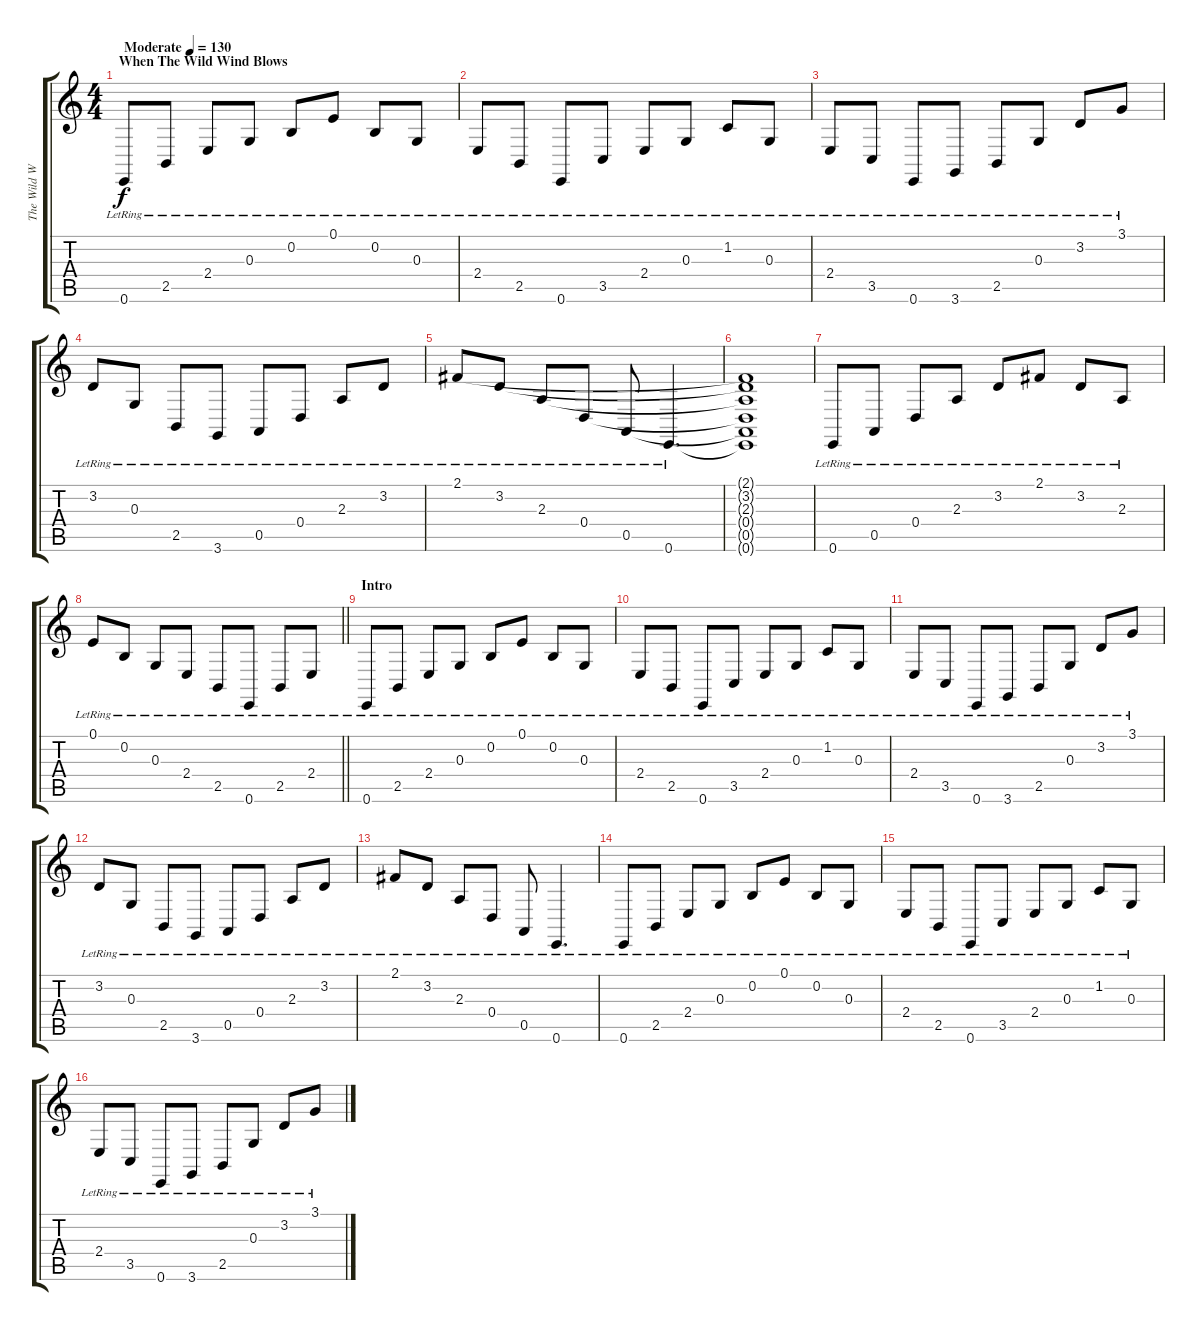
\track ("The Wild Wind" "The Wild W") {instrument seashore}
\staff {score tabs}
\tuning (E4 B3 G3 D3 A2 E2) {hide}
\ts (4 4)
\section ("" "When The Wild Wind Blows")
\tempo (130 "Moderate")
\clef g2
\ks c
0.6{lr}.8{dy f volume 8 instrument seashore} 2.5{lr}.8 2.4{lr}.8 0.3{lr}.8 0.2{lr}.8 0.1{lr}.8 0.2{lr}.8 0.3{lr}.8 |
2.4{lr}.8 2.5{lr}.8 0.6{lr}.8 3.5{lr}.8{balance 3} 2.4{lr}.8 0.3{lr}.8 1.2{lr}.8 0.3{lr}.8 |
2.4{lr}.8 3.5{lr}.8 0.6{lr}.8 3.6{lr}.8 2.5{lr}.8 0.3{lr}.8 3.2{lr}.8 3.1{lr}.8 |
3.2{lr}.8 0.3{lr}.8{balance 11} 2.5{lr}.8 3.6{lr}.8 0.5{lr}.8 0.4{lr}.8 2.3{lr}.8 3.2{lr}.8 |
2.1{lr}.8 3.2{lr}.8 2.3{lr}.8{balance 8} 0.4{lr}.8 0.5{lr}.8 0.6{lr}.4{d} |
(2.1{t} 3.2{t} 2.3{t} 0.4{t} 0.5{t} 0.6{t}).1 |
0.6{lr}.8 0.5{lr}.8 0.4{lr}.8 2.3{lr}.8 3.2{lr}.8 2.1{lr}.8 3.2{lr}.8 2.3{lr}.8 |
\barLineRight lightlight
0.1{lr}.8 0.2{lr}.8 0.3{lr}.8 2.4{lr}.8 2.5{lr}.8 0.6{lr}.8 2.5{lr}.8 2.4{lr}.8 |
\section ("" "Intro")
0.6{lr}.8 2.5{lr}.8 2.4{lr}.8 0.3{lr}.8 0.2{lr}.8 0.1{lr}.8 0.2{lr}.8 0.3{lr}.8 |
2.4{lr}.8 2.5{lr}.8 0.6{lr}.8 3.5{lr}.8{balance 3} 2.4{lr}.8 0.3{lr}.8 1.2{lr}.8 0.3{lr}.8 |
2.4{lr}.8 3.5{lr}.8 0.6{lr}.8 3.6{lr}.8 2.5{lr}.8 0.3{lr}.8 3.2{lr}.8 3.1{lr}.8 |
3.2{lr}.8 0.3{lr}.8{balance 11} 2.5{lr}.8 3.6{lr}.8 0.5{lr}.8 0.4{lr}.8 2.3{lr}.8 3.2{lr}.8 |
2.1{lr}.8 3.2{lr}.8 2.3{lr}.8{balance 8} 0.4{lr}.8 0.5{lr}.8 0.6{lr}.4{d} |
0.6{lr}.8 2.5{lr}.8 2.4{lr}.8 0.3{lr}.8 0.2{lr}.8 0.1{lr}.8 0.2{lr}.8 0.3{lr}.8 |
2.4{lr}.8 2.5{lr}.8 0.6{lr}.8 3.5{lr}.8{balance 3} 2.4{lr}.8 0.3{lr}.8 1.2{lr}.8 0.3{lr}.8 |
2.4{lr}.8 3.5{lr}.8 0.6{lr}.8 3.6{lr}.8 2.5{lr}.8 0.3{lr}.8 3.2{lr}.8 3.1{lr}.8
